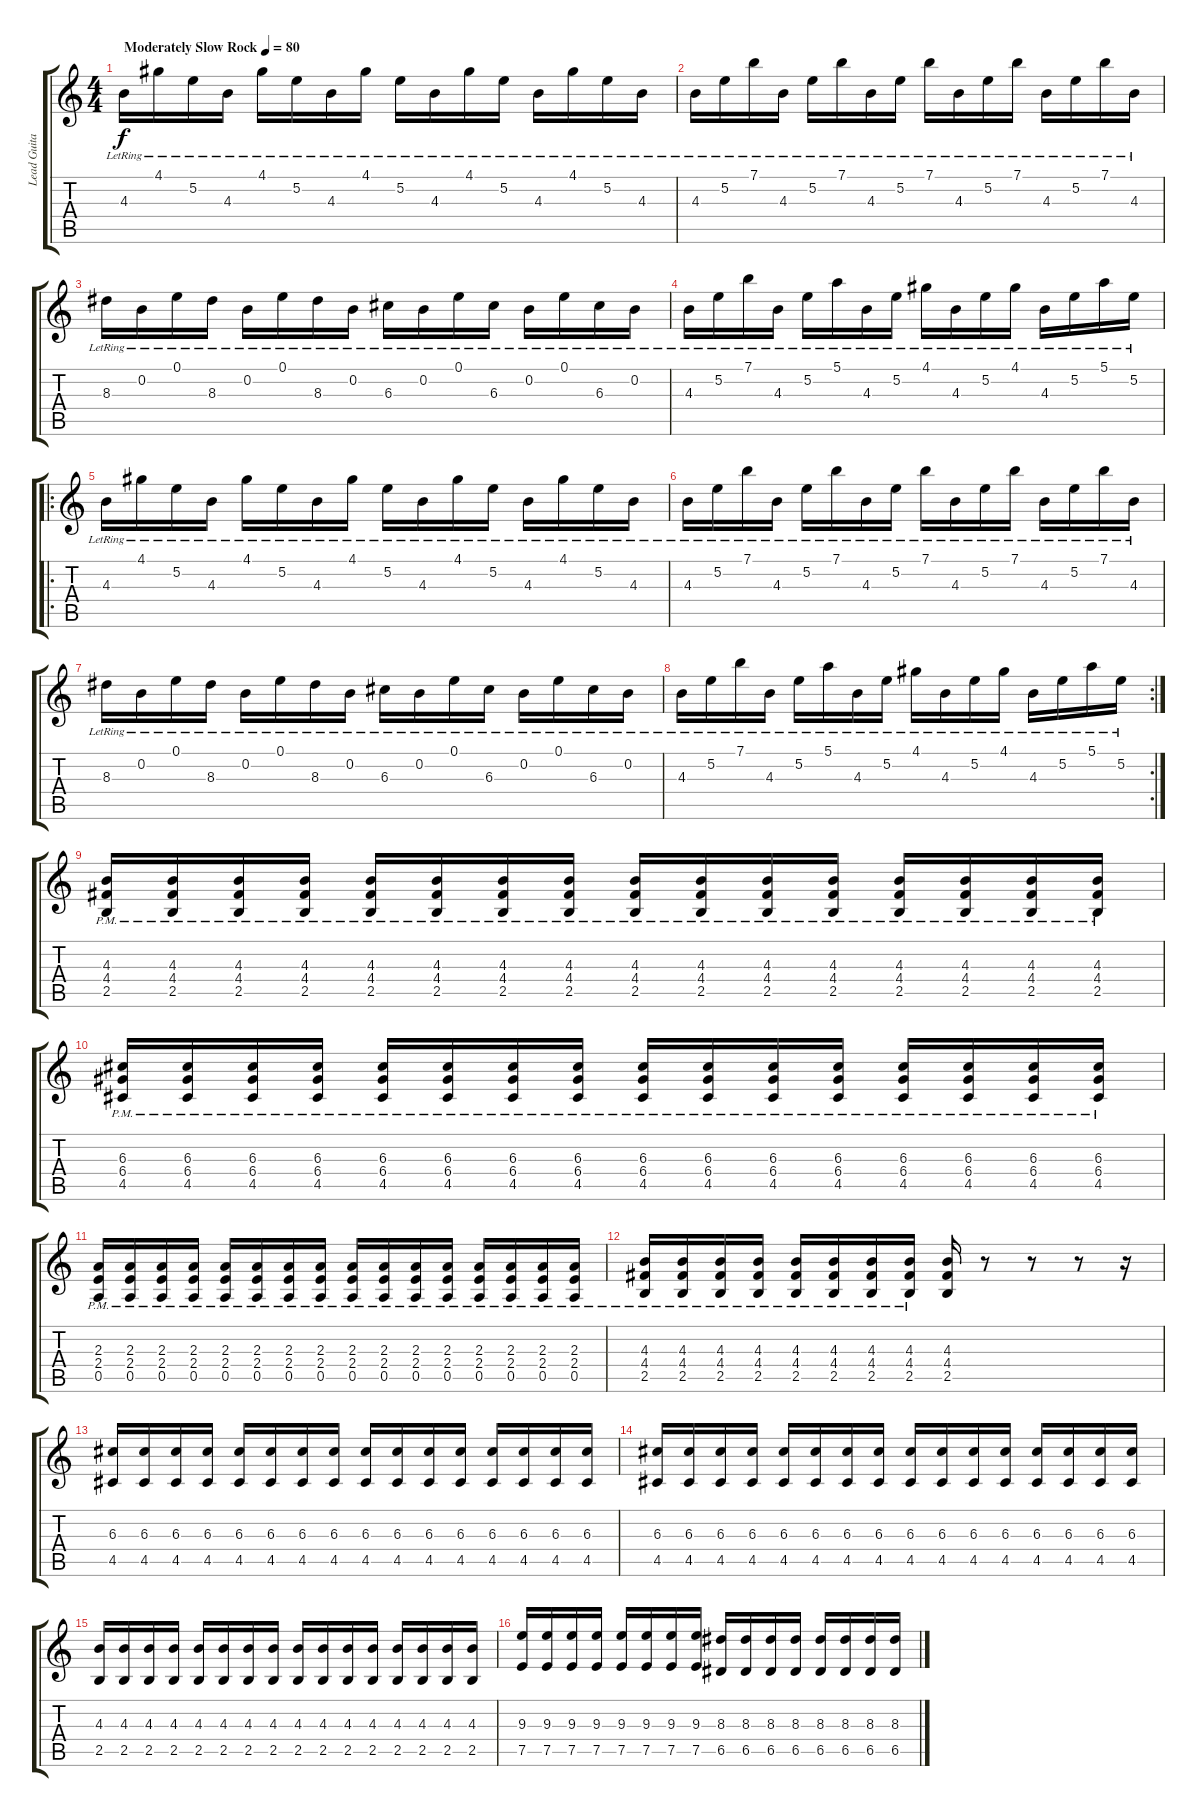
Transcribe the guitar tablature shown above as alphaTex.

\track ("Lead Guitar" "Lead Guita") {instrument distortionguitar}
\staff {score tabs}
\tuning (E4 B3 G3 D3 A2 E2) {hide}
\ts (4 4)
\tempo (80 "Moderately Slow Rock")
\clef g2
\ks c
4.3{lr}.16{dy f instrument distortionguitar} 4.1{lr}.16 5.2{lr}.16 4.3{lr}.16 4.1{lr}.16 5.2{lr}.16 4.3{lr}.16 4.1{lr}.16 5.2{lr}.16 4.3{lr}.16 4.1{lr}.16 5.2{lr}.16 4.3{lr}.16 4.1{lr}.16 5.2{lr}.16 4.3{lr}.16 |
4.3{lr}.16 5.2{lr}.16 7.1{lr}.16 4.3{lr}.16 5.2{lr}.16 7.1{lr}.16 4.3{lr}.16 5.2{lr}.16 7.1{lr}.16 4.3{lr}.16 5.2{lr}.16 7.1{lr}.16 4.3{lr}.16 5.2{lr}.16 7.1{lr}.16 4.3{lr}.16 |
8.3{lr}.16 0.2{lr}.16 0.1{lr}.16 8.3{lr}.16 0.2{lr}.16 0.1{lr}.16 8.3{lr}.16 0.2{lr}.16 6.3{lr}.16 0.2{lr}.16 0.1{lr}.16 6.3{lr}.16 0.2{lr}.16 0.1{lr}.16 6.3{lr}.16 0.2{lr}.16 |
4.3{lr}.16 5.2{lr}.16 7.1{lr}.16 4.3{lr}.16 5.2{lr}.16 5.1{lr}.16 4.3{lr}.16 5.2{lr}.16 4.1{lr}.16 4.3{lr}.16 5.2{lr}.16 4.1{lr}.16 4.3{lr}.16 5.2{lr}.16 5.1{lr}.16 5.2{lr}.16 |
\ro
4.3{lr}.16 4.1{lr}.16 5.2{lr}.16 4.3{lr}.16 4.1{lr}.16 5.2{lr}.16 4.3{lr}.16 4.1{lr}.16 5.2{lr}.16 4.3{lr}.16 4.1{lr}.16 5.2{lr}.16 4.3{lr}.16 4.1{lr}.16 5.2{lr}.16 4.3{lr}.16 |
4.3{lr}.16 5.2{lr}.16 7.1{lr}.16 4.3{lr}.16 5.2{lr}.16 7.1{lr}.16 4.3{lr}.16 5.2{lr}.16 7.1{lr}.16 4.3{lr}.16 5.2{lr}.16 7.1{lr}.16 4.3{lr}.16 5.2{lr}.16 7.1{lr}.16 4.3{lr}.16 |
8.3{lr}.16 0.2{lr}.16 0.1{lr}.16 8.3{lr}.16 0.2{lr}.16 0.1{lr}.16 8.3{lr}.16 0.2{lr}.16 6.3{lr}.16 0.2{lr}.16 0.1{lr}.16 6.3{lr}.16 0.2{lr}.16 0.1{lr}.16 6.3{lr}.16 0.2{lr}.16 |
\rc 2
4.3{lr}.16 5.2{lr}.16 7.1{lr}.16 4.3{lr}.16 5.2{lr}.16 5.1{lr}.16 4.3{lr}.16 5.2{lr}.16 4.1{lr}.16 4.3{lr}.16 5.2{lr}.16 4.1{lr}.16 4.3{lr}.16 5.2{lr}.16 5.1{lr}.16 5.2{lr}.16 |
(4.3{pm} 4.4{pm} 2.5{pm}).16 (4.3{pm} 4.4{pm} 2.5{pm}).16 (4.3{pm} 4.4{pm} 2.5{pm}).16 (4.3{pm} 4.4{pm} 2.5{pm}).16 (4.3{pm} 4.4{pm} 2.5{pm}).16 (4.3{pm} 4.4{pm} 2.5{pm}).16 (4.3{pm} 4.4{pm} 2.5{pm}).16 (4.3{pm} 4.4{pm} 2.5{pm}).16 (4.3{pm} 4.4{pm} 2.5{pm}).16 (4.3{pm} 4.4{pm} 2.5{pm}).16 (4.3{pm} 4.4{pm} 2.5{pm}).16 (4.3{pm} 4.4{pm} 2.5{pm}).16 (4.3{pm} 4.4{pm} 2.5{pm}).16 (4.3{pm} 4.4{pm} 2.5{pm}).16 (4.3{pm} 4.4{pm} 2.5{pm}).16 (4.3{pm} 4.4{pm} 2.5{pm}).16 |
(6.3{pm} 6.4{pm} 4.5{pm}).16 (6.3{pm} 6.4{pm} 4.5{pm}).16 (6.3{pm} 6.4{pm} 4.5{pm}).16 (6.3{pm} 6.4{pm} 4.5{pm}).16 (6.3{pm} 6.4{pm} 4.5{pm}).16 (6.3{pm} 6.4{pm} 4.5{pm}).16 (6.3{pm} 6.4{pm} 4.5{pm}).16 (6.3{pm} 6.4{pm} 4.5{pm}).16 (6.3{pm} 6.4{pm} 4.5{pm}).16 (6.3{pm} 6.4{pm} 4.5{pm}).16 (6.3{pm} 6.4{pm} 4.5{pm}).16 (6.3{pm} 6.4{pm} 4.5{pm}).16 (6.3{pm} 6.4{pm} 4.5{pm}).16 (6.3{pm} 6.4{pm} 4.5{pm}).16 (6.3{pm} 6.4{pm} 4.5{pm}).16 (6.3{pm} 6.4{pm} 4.5{pm}).16 |
(2.3{pm} 2.4{pm} 0.5{pm}).16 (2.3{pm} 2.4{pm} 0.5{pm}).16 (2.3{pm} 2.4{pm} 0.5{pm}).16 (2.3{pm} 2.4{pm} 0.5{pm}).16 (2.3{pm} 2.4{pm} 0.5{pm}).16 (2.3{pm} 2.4{pm} 0.5{pm}).16 (2.3{pm} 2.4{pm} 0.5{pm}).16 (2.3{pm} 2.4{pm} 0.5{pm}).16 (2.3{pm} 2.4{pm} 0.5{pm}).16 (2.3{pm} 2.4{pm} 0.5{pm}).16 (2.3{pm} 2.4{pm} 0.5{pm}).16 (2.3{pm} 2.4{pm} 0.5{pm}).16 (2.3{pm} 2.4{pm} 0.5{pm}).16 (2.3{pm} 2.4{pm} 0.5{pm}).16 (2.3{pm} 2.4{pm} 0.5{pm}).16 (2.3{pm} 2.4{pm} 0.5{pm}).16 |
(4.3{pm} 4.4{pm} 2.5{pm}).16 (4.3{pm} 4.4{pm} 2.5{pm}).16 (4.3{pm} 4.4{pm} 2.5{pm}).16 (4.3{pm} 4.4{pm} 2.5{pm}).16 (4.3{pm} 4.4{pm} 2.5{pm}).16 (4.3{pm} 4.4{pm} 2.5{pm}).16 (4.3{pm} 4.4{pm} 2.5{pm}).16 (4.3{pm} 4.4{pm} 2.5{pm}).16 (4.3 4.4 2.5).16 r.8 r.8 r.8 r.16 |
(6.3 4.5).16 (6.3 4.5).16 (6.3 4.5).16 (6.3 4.5).16 (6.3 4.5).16 (6.3 4.5).16 (6.3 4.5).16 (6.3 4.5).16 (6.3 4.5).16 (6.3 4.5).16 (6.3 4.5).16 (6.3 4.5).16 (6.3 4.5).16 (6.3 4.5).16 (6.3 4.5).16 (6.3 4.5).16 |
(6.3 4.5).16 (6.3 4.5).16 (6.3 4.5).16 (6.3 4.5).16 (6.3 4.5).16 (6.3 4.5).16 (6.3 4.5).16 (6.3 4.5).16 (6.3 4.5).16 (6.3 4.5).16 (6.3 4.5).16 (6.3 4.5).16 (6.3 4.5).16 (6.3 4.5).16 (6.3 4.5).16 (6.3 4.5).16 |
(4.3 2.5).16 (4.3 2.5).16 (4.3 2.5).16 (4.3 2.5).16 (4.3 2.5).16 (4.3 2.5).16 (4.3 2.5).16 (4.3 2.5).16 (4.3 2.5).16 (4.3 2.5).16 (4.3 2.5).16 (4.3 2.5).16 (4.3 2.5).16 (4.3 2.5).16 (4.3 2.5).16 (4.3 2.5).16 |
(9.3 7.5).16 (9.3 7.5).16 (9.3 7.5).16 (9.3 7.5).16 (9.3 7.5).16 (9.3 7.5).16 (9.3 7.5).16 (9.3 7.5).16 (8.3 6.5).16 (8.3 6.5).16 (8.3 6.5).16 (8.3 6.5).16 (8.3 6.5).16 (8.3 6.5).16 (8.3 6.5).16 (8.3 6.5).16
